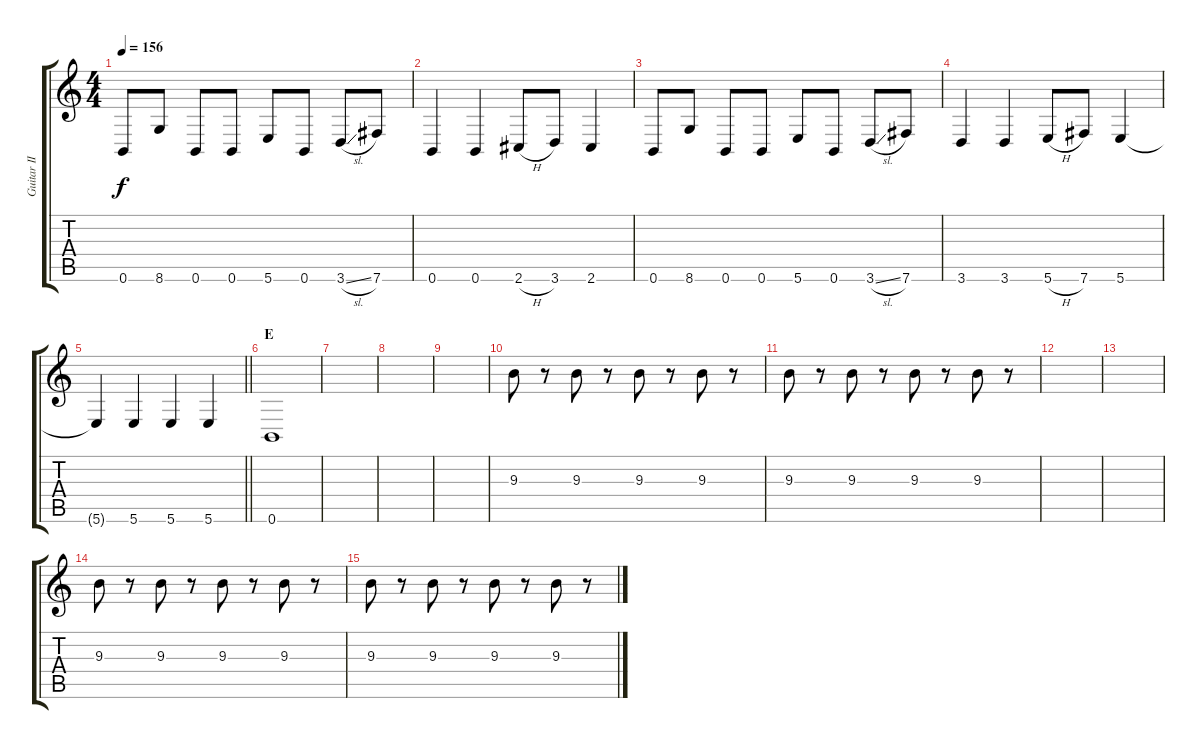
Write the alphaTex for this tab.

\track ("Guitar II" "Guitar II") {instrument distortionguitar}
\staff {score tabs}
\tuning (B3 Gb3 D3 A2 E2 B1) {hide}
\ts (4 4)
\tempo 156
\clef g2
\ks c
0.6.8{dy f} 8.6.8 0.6.8 0.6.8 5.6.8 0.6.8 3.6{sl}.8 7.6.8 |
0.6.4 0.6.4 2.6{h}.8 3.6.8 2.6.4 |
0.6.8 8.6.8 0.6.8 0.6.8 5.6.8 0.6.8 3.6{sl}.8 7.6.8 |
3.6.4 3.6.4 5.6{h}.8 7.6.8 5.6.4 |
\barLineRight lightlight
5.6{t}.4 5.6.4 5.6.4 5.6.4 |
\section ("" "E")
0.6.1 |
|
|
|
9.3.8{volume 0} r.8 9.3.8 r.8 9.3.8 r.8 9.3.8 r.8 |
9.3.8 r.8 9.3.8 r.8 9.3.8 r.8 9.3.8 r.8 |
|
|
9.3.8{volume 0} r.8 9.3.8 r.8 9.3.8 r.8 9.3.8 r.8 |
9.3.8 r.8 9.3.8 r.8 9.3.8 r.8 9.3.8 r.8
